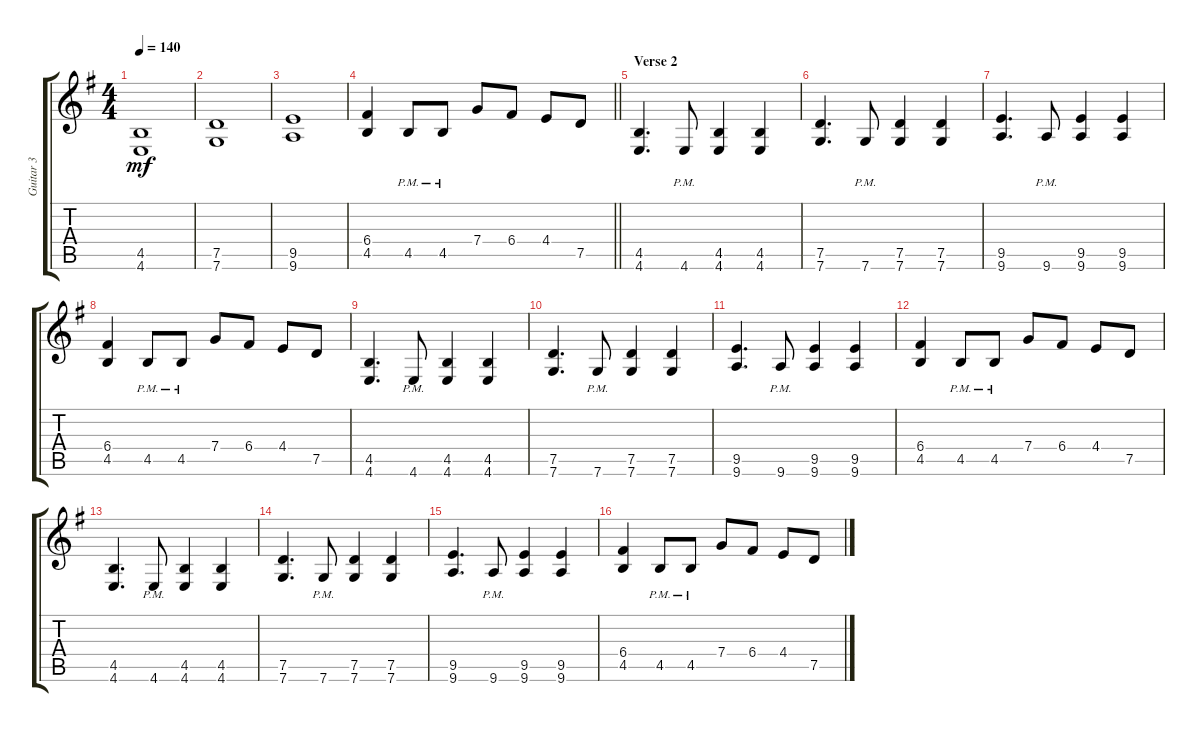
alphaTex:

\track ("Guitar 3" "Guitar 3") {instrument distortionguitar}
\staff {score tabs}
\tuning (D4 A3 F3 C3 G2 C2) {hide}
\ts (4 4)
\tempo 140
\clef g2
\ks g
(4.5 4.6).1{dy mf} |
(7.5 7.6).1 |
(9.5 9.6).1 |
\barLineRight lightlight
(6.4 4.5).4 4.5{pm}.8 4.5{pm}.8 7.4.8 6.4.8 4.4.8 7.5.8 |
\section ("" "Verse 2")
(4.5 4.6).4{d} 4.6{pm}.8 (4.5 4.6).4 (4.5 4.6).4 |
(7.5 7.6).4{d} 7.6{pm}.8 (7.5 7.6).4 (7.5 7.6).4 |
(9.5 9.6).4{d} 9.6{pm}.8 (9.5 9.6).4 (9.5 9.6).4 |
(6.4 4.5).4 4.5{pm}.8 4.5{pm}.8 7.4.8 6.4.8 4.4.8 7.5.8 |
(4.5 4.6).4{d} 4.6{pm}.8 (4.5 4.6).4 (4.5 4.6).4 |
(7.5 7.6).4{d} 7.6{pm}.8 (7.5 7.6).4 (7.5 7.6).4 |
(9.5 9.6).4{d} 9.6{pm}.8 (9.5 9.6).4 (9.5 9.6).4 |
(6.4 4.5).4 4.5{pm}.8 4.5{pm}.8 7.4.8 6.4.8 4.4.8 7.5.8 |
(4.5 4.6).4{d} 4.6{pm}.8 (4.5 4.6).4 (4.5 4.6).4 |
(7.5 7.6).4{d} 7.6{pm}.8 (7.5 7.6).4 (7.5 7.6).4 |
(9.5 9.6).4{d} 9.6{pm}.8 (9.5 9.6).4 (9.5 9.6).4 |
(6.4 4.5).4 4.5{pm}.8 4.5{pm}.8 7.4.8 6.4.8 4.4.8 7.5.8
